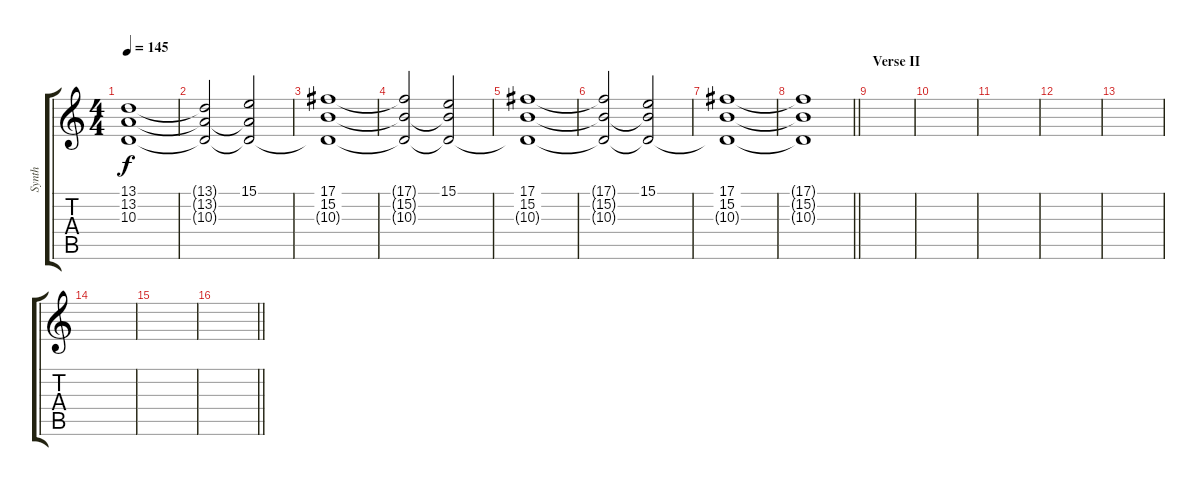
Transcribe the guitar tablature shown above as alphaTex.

\track ("Synth" "Synth") {instrument synthstrings2}
\staff {score tabs}
\tuning (Db4 Ab3 E3 B2 Gb2 B1) {hide}
\ts (4 4)
\tempo 145
\clef g2
\ks c
(13.1 13.2 10.3).1{dy f} |
(13.1{t} 13.2{t} 10.3{t}).2 (15.1 13.2{t} 10.3{t}).2 |
(17.1 15.2 10.3{t}).1 |
(17.1{t} 15.2{t} 10.3{t}).2 (15.1 15.2{t} 10.3{t}).2 |
(17.1 15.2 10.3{t}).1 |
(17.1{t} 15.2{t} 10.3{t}).2 (15.1 15.2{t} 10.3{t}).2 |
(17.1 15.2 10.3{t}).1 |
\barLineRight lightlight
(17.1{t} 15.2{t} 10.3{t}).1 |
\section ("" "Verse II")
|
|
|
|
|
|
|
\barLineRight lightlight
